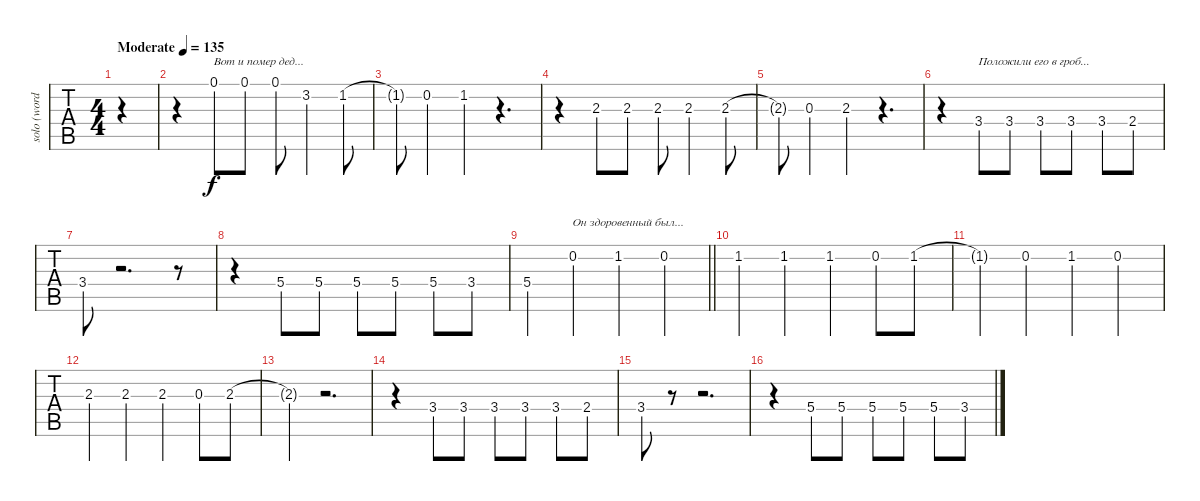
\track ("solo (words)" "solo (word") {instrument overdrivenguitar}
\staff {tabs}
\tuning (E4 B3 G3 D3 A2 E2) {hide}
\ts (4 4)
\tempo (135 "Moderate")
\clef g2
\ks c
|
r.4 0.1.8{txt "Вот и помер дед..."} 0.1.8 0.1.8 3.2.4 1.2.8 |
1.2{t}.8 0.2.4 1.2.4 r.4{d} |
r.4 2.3.8 2.3.8 2.3.8 2.3.4 2.3.8 |
2.3{t}.8 0.3.4 2.3.4 r.4{d} |
r.4 3.4.8{txt "Положили его в гроб..."} 3.4.8 3.4.8 3.4.8 3.4.8 2.4.8 |
3.4.8 r.2{d} r.8 |
r.4 5.4.8 5.4.8 5.4.8 5.4.8 5.4.8 3.4.8 |
\barLineRight lightlight
5.4.4 0.2.4{txt "Он здоровенный был..."} 1.2.4 0.2.4 |
1.2.4 1.2.4 1.2.4 0.2.8 1.2.8 |
1.2{t}.4 0.2.4 1.2.4 0.2.4 |
2.3.4 2.3.4 2.3.4 0.3.8 2.3.8 |
2.3{t}.4 r.2{d} |
r.4 3.4.8 3.4.8 3.4.8 3.4.8 3.4.8 2.4.8 |
3.4.8 r.8 r.2{d} |
r.4 5.4.8 5.4.8 5.4.8 5.4.8 5.4.8 3.4.8
